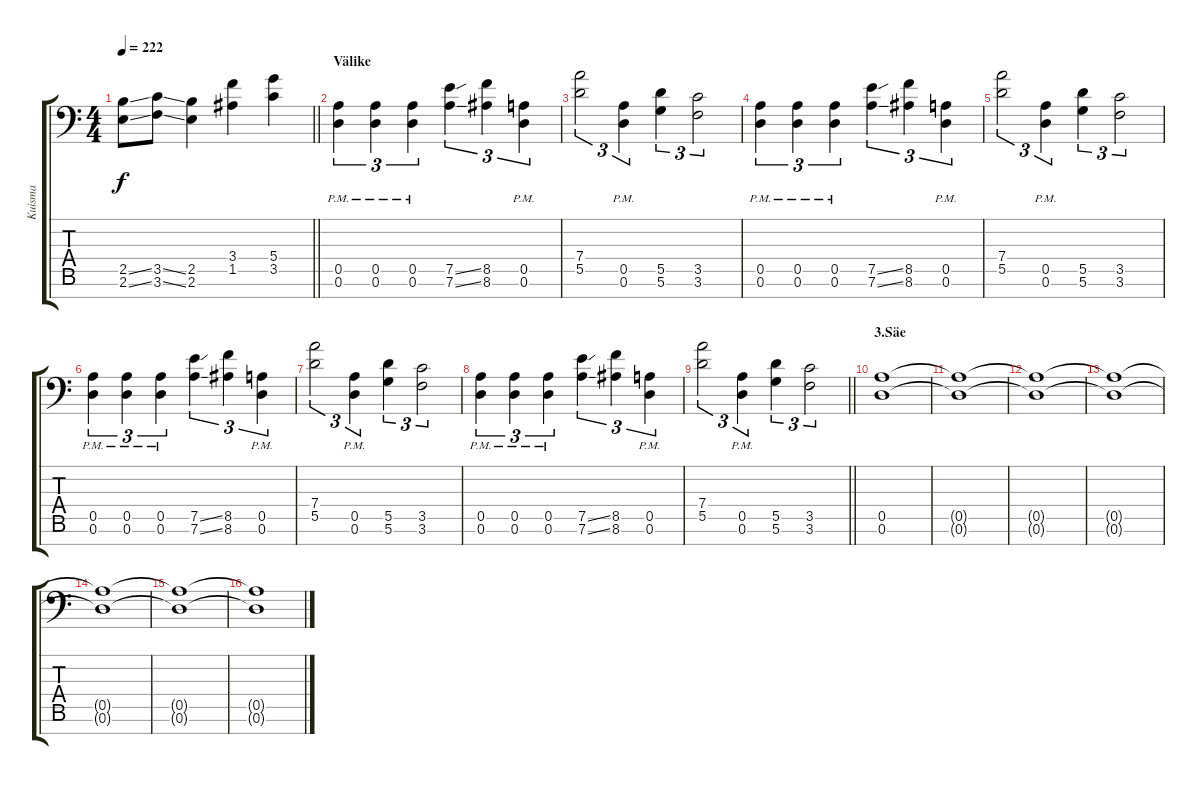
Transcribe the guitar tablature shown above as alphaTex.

\track ("Kuisma" "Kuisma") {instrument distortionguitar}
\staff {score tabs}
\tuning (E4 B3 G3 D3 A2 D2 A1) {hide}
\ts (4 4)
\tempo 222
\clef f4
\barLineRight lightlight
\ks c
(2.5{ss} 2.6{ss}).8{dy f} (3.5{ss} 3.6{ss}).8 (2.5 2.6).4 (3.4 1.5).4 (5.4 3.5).4 |
\section ("" "Välike")
(0.5{pm} 0.6{pm}).4{tu (3 2)} (0.5{pm} 0.6{pm}).4{tu (3 2)} (0.5{pm} 0.6{pm}).4{tu (3 2)} (7.5{ss} 7.6{ss}).4{tu (3 2)} (8.5 8.6).4{tu (3 2)} (0.5{pm} 0.6{pm}).4{tu (3 2)} |
(7.4 5.5).2{tu (3 2)} (0.5{pm} 0.6{pm}).4{tu (3 2)} (5.5 5.6).4{tu (3 2)} (3.5 3.6).2{tu (3 2)} |
(0.5{pm} 0.6{pm}).4{tu (3 2)} (0.5{pm} 0.6{pm}).4{tu (3 2)} (0.5{pm} 0.6{pm}).4{tu (3 2)} (7.5{ss} 7.6{ss}).4{tu (3 2)} (8.5 8.6).4{tu (3 2)} (0.5{pm} 0.6{pm}).4{tu (3 2)} |
(7.4 5.5).2{tu (3 2)} (0.5{pm} 0.6{pm}).4{tu (3 2)} (5.5 5.6).4{tu (3 2)} (3.5 3.6).2{tu (3 2)} |
(0.5{pm} 0.6{pm}).4{tu (3 2)} (0.5{pm} 0.6{pm}).4{tu (3 2)} (0.5{pm} 0.6{pm}).4{tu (3 2)} (7.5{ss} 7.6{ss}).4{tu (3 2)} (8.5 8.6).4{tu (3 2)} (0.5{pm} 0.6{pm}).4{tu (3 2)} |
(7.4 5.5).2{tu (3 2)} (0.5{pm} 0.6{pm}).4{tu (3 2)} (5.5 5.6).4{tu (3 2)} (3.5 3.6).2{tu (3 2)} |
(0.5{pm} 0.6{pm}).4{tu (3 2)} (0.5{pm} 0.6{pm}).4{tu (3 2)} (0.5{pm} 0.6{pm}).4{tu (3 2)} (7.5{ss} 7.6{ss}).4{tu (3 2)} (8.5 8.6).4{tu (3 2)} (0.5{pm} 0.6{pm}).4{tu (3 2)} |
\barLineRight lightlight
(7.4 5.5).2{tu (3 2)} (0.5{pm} 0.6{pm}).4{tu (3 2)} (5.5 5.6).4{tu (3 2)} (3.5 3.6).2{tu (3 2)} |
\section ("" "3.Säe")
(0.5 0.6).1 |
(0.5{t} 0.6{t}).1 |
(0.5{t} 0.6{t}).1 |
(0.5{t} 0.6{t}).1 |
(0.5{t} 0.6{t}).1 |
(0.5{t} 0.6{t}).1 |
(0.5{t} 0.6{t}).1
